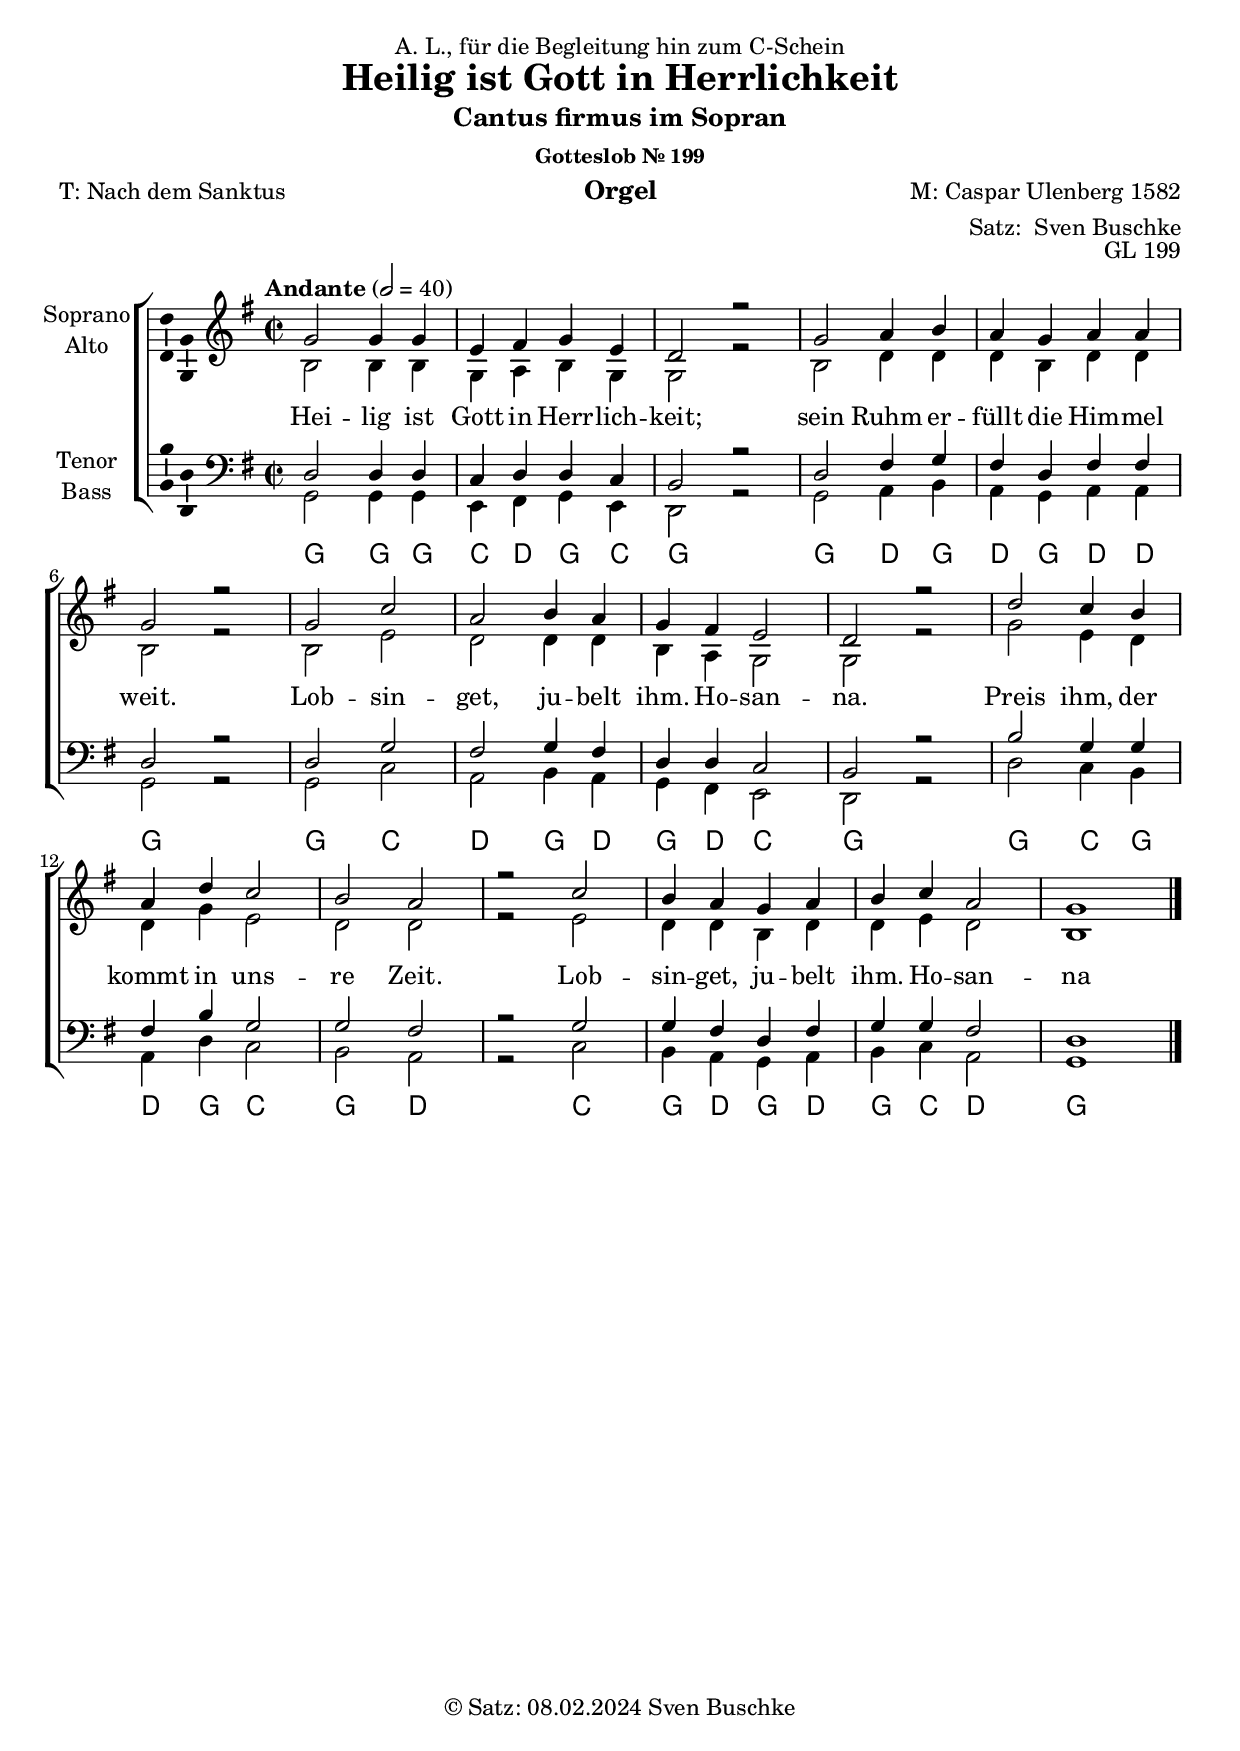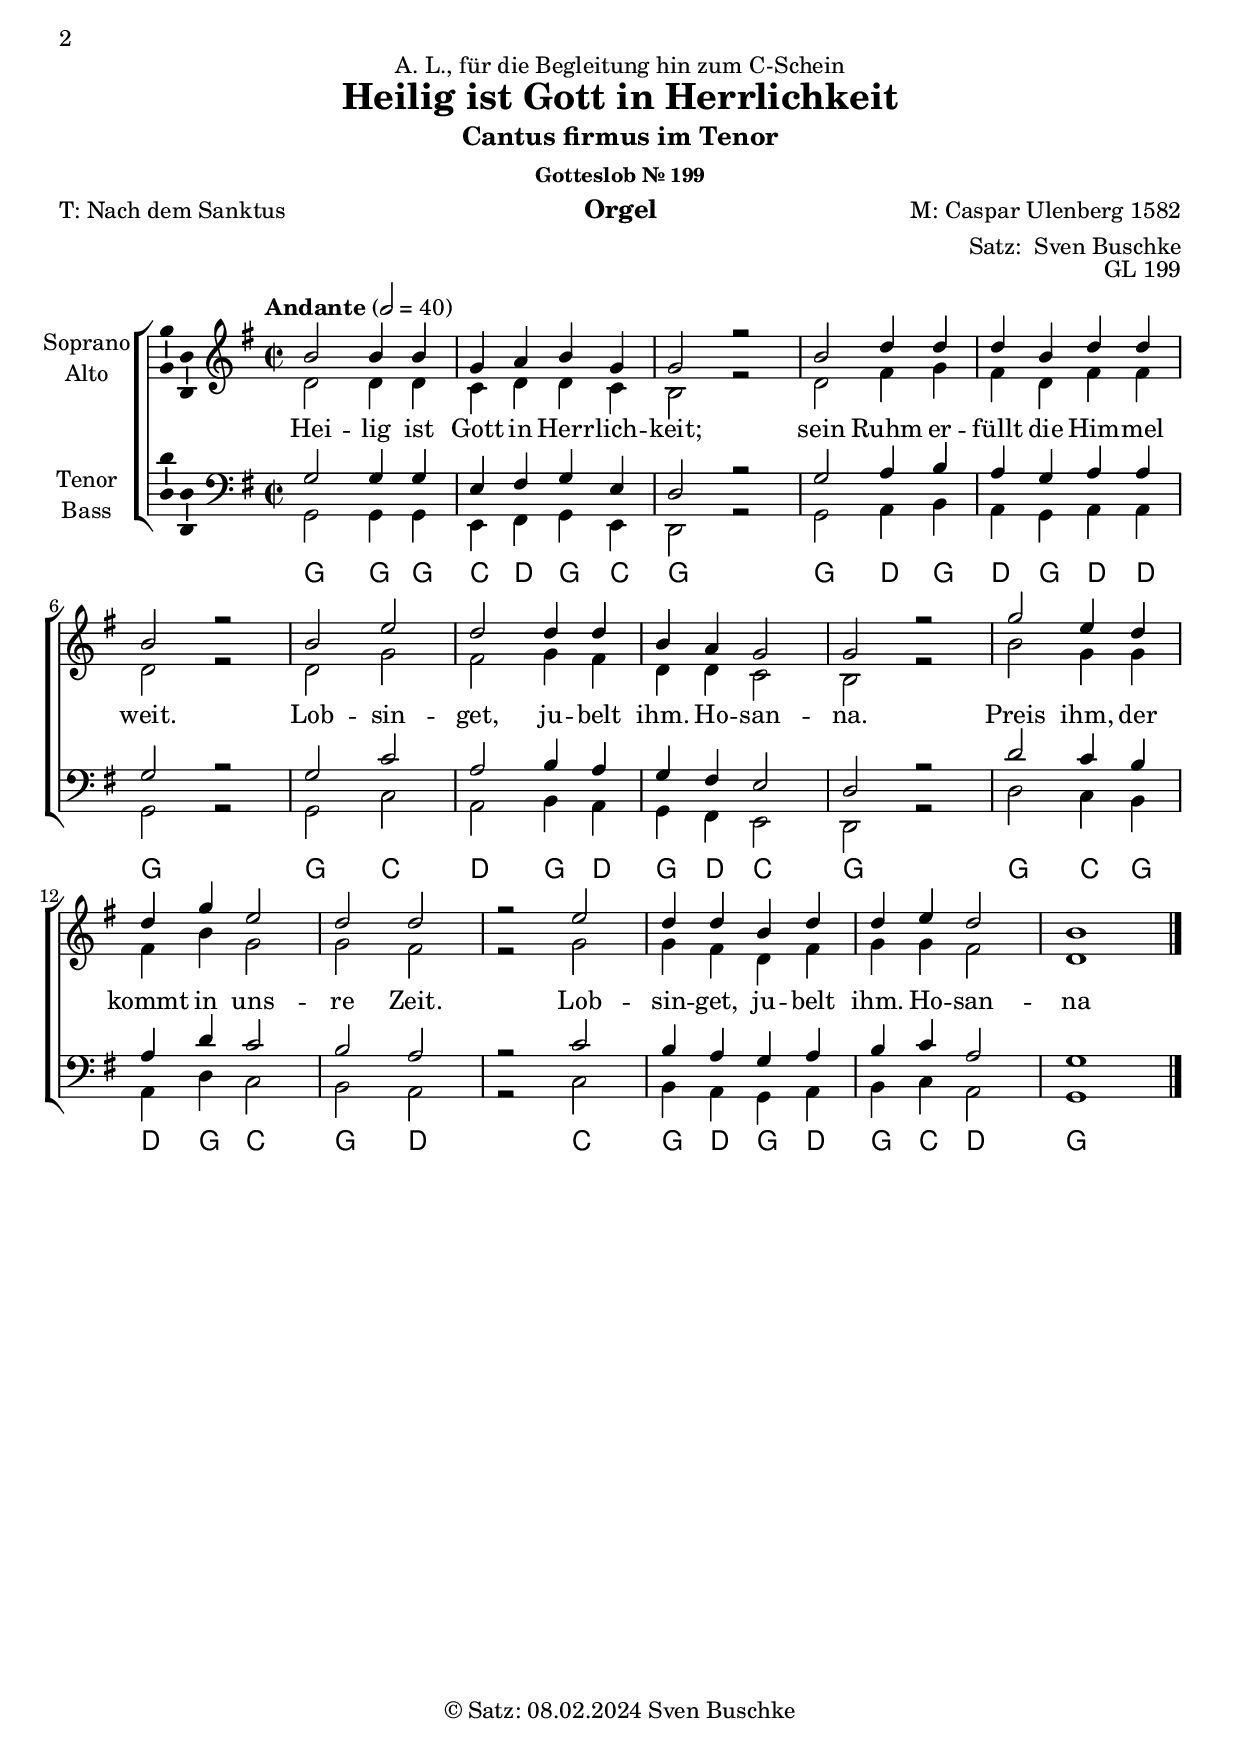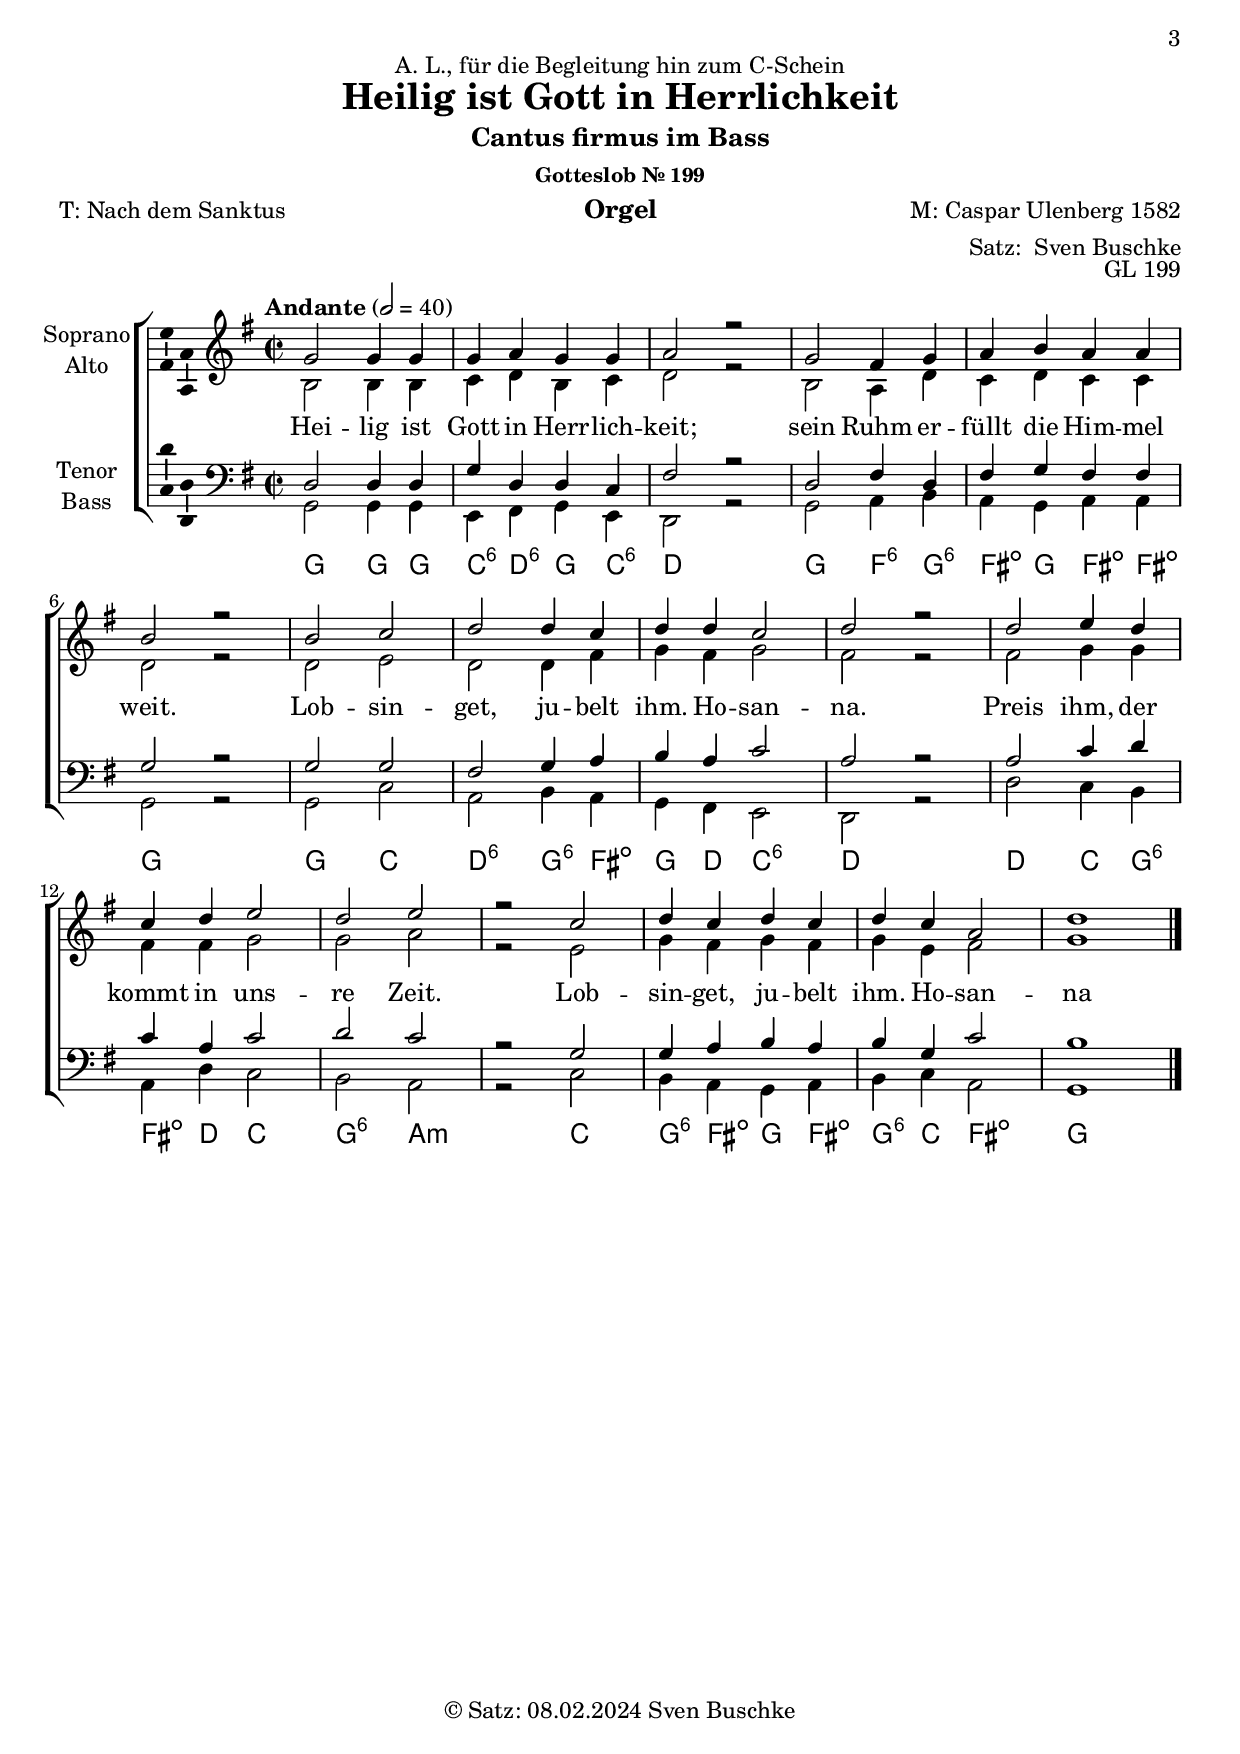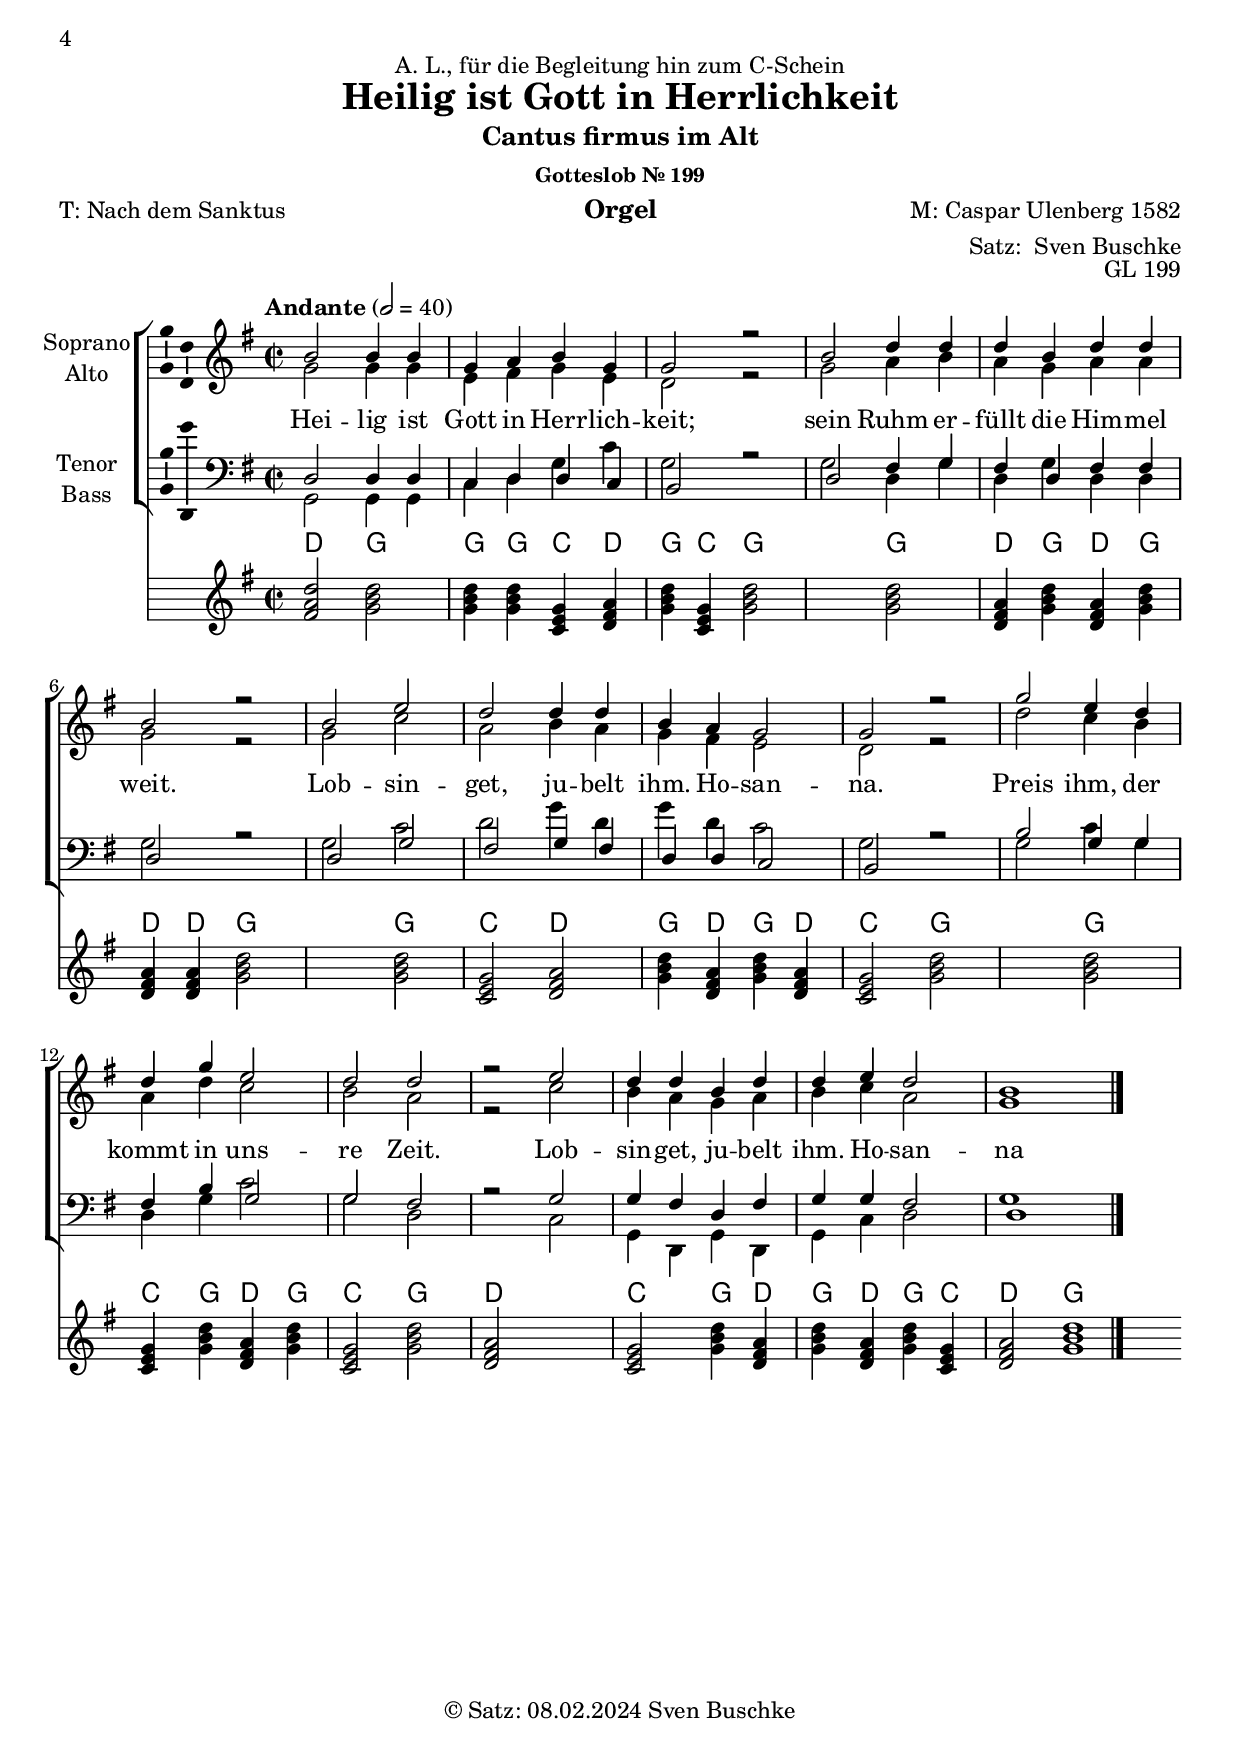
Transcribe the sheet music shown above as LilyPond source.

\version "2.24.1"
\language "english"

\include "predefined-guitar-fretboards.ly"

\header {
  dedication = "A. L., für die Begleitung hin zum C-Schein"
  title = "Heilig ist Gott in Herrlichkeit"
  subsubtitle = "Gotteslob Nr. 199"
  instrument = "Orgel"
  composer = "M: Caspar Ulenberg 1582"
  arranger = \markup { "Satz: " \with-url #"https://buschke.com" "Sven Buschke" }
  poet = "T: Nach dem Sanktus"
  meter = ""
  piece = ""
  opus = "GL 199"
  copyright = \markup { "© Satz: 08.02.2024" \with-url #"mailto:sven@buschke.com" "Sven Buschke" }
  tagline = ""
}

global = {
  \key g \major
  \time 2/2
  \tempo "Andante" 2=40
}

scoreASoprano = \relative c'' {
  \global
  % Music follows here.
  g2 g4 g e fs g e d2 r2
  g2 a4 b a g a a g2 r
  g c a b4 a g fs e2 d r
  d' c4 b a d c2 b a r
  c b4 a g a b c a2 g1
  \bar "|."
}

scoreAAlto = \relative c' {
  \global
  % Music follows here.
  b2 b4 b g a b g g2 r
  b d4 d d b d d b2 r
  b e d d4 d b a g2 g r
  g' e4 d d g e2 d d r
  e d4 d b d d e d2 b1
}

scoreATenor = \relative c' {
  \global
  % Music follows here.
  d,2 d4 d c d d c b2 r
  d fs4 g fs d fs fs d2 r
  d g fs g4 fs d d c2 b r
  b' g4 g fs b g2 g fs r
  g g4 fs d fs g g fs2 d1
}

scoreABass = \relative c {
  \global
  % Music follows here.
  g2 g4 g e fs g e d2 r2
  g2 a4 b a g a a g2 r
  g c a b4 a g fs e2 d r
  d' c4 b a d c2 b a r
  c b4 a g a b c a2 g1
}

scoreAVerse = \lyricmode {
  % Lyrics follow here.
  Hei -- lig ist Gott in Herr -- lich -- keit;
  sein Ruhm er -- füllt die Him -- mel weit.
  Lob -- sin -- get, ju -- belt ihm. Ho -- san -- na.
  Preis ihm, der kommt in uns -- re Zeit.
  Lob -- sin -- get, ju -- belt ihm. Ho -- san -- na
}

scoreAChordNames = \chordmode {
  \global
  \germanChords
  % Chords follow here.
  g2 g4 g c d g c g2 s
  g d4 g d g d d g2 s
  g c d g4 d g d c2 g s
  g c4 g d g c2 g d s
  c g4 d g d g c d2 g1
}

scoreAFigBass = \figuremode {
  \global
  % Figures follow here.
}

scoreAChoirPart = \new ChoirStaff <<
  \new Staff \with {
    midiInstrument = "choir aahs"
    instrumentName = \markup \center-column { "Soprano" "Alto" }
  } <<
    \new Voice = "soprano" \with {
      \consists "Ambitus_engraver"
    } { \voiceOne \scoreASoprano }
    \new Voice = "alto" \with {
      \consists "Ambitus_engraver"
      \override Ambitus #'X-offset = #2.0
    } { \voiceTwo \scoreAAlto }
  >>
  \new Lyrics \with {
    \override VerticalAxisGroup #'staff-affinity = #CENTER
  } \lyricsto "soprano" \scoreAVerse
  \new Staff \with {
    midiInstrument = "choir aahs"
    instrumentName = \markup \center-column { "Tenor" "Bass" }
  } <<
    \clef bass
    \new Voice = "tenor" \with {
      \consists "Ambitus_engraver"
    } { \voiceOne \scoreATenor }
    \new Voice = "bass" \with {
      \consists "Ambitus_engraver"
      \override Ambitus #'X-offset = #2.0
    } { \voiceTwo \scoreABass }
  >>
>>

scoreAChordsPart = <<
  \new ChordNames \scoreAChordNames
%   \scoreAChordNames
%   \new FretBoards \scoreAChordNames
>>

scoreABassFiguresPart = \new FiguredBass \with {
  useBassFigureExtenders = ##t
} \scoreAFigBass

\bookpart {
  \header {
      subtitle = "Cantus firmus im Sopran"
  }
  \score {
    <<
      \scoreAChoirPart
      \scoreAChordsPart
      \scoreABassFiguresPart
    >>
    \layout { }
    \midi {
      \tempo 4=100
    }
  }
}

scoreBSoprano = \relative c'' {
  \global
  % Music follows here.
  b2 b4 b g a b g g2 r
  b d4 d d b d d b2 r
  b e d d4 d b a g2 g r
  g' e4 d d g e2 d d r
  e d4 d b d d e d2 b1
  \bar "|."
}

scoreBAlto = \relative c' {
  \global
  % Music follows here.
  d2 d4 d c d d c b2 r
  d fs4 g fs d fs fs d2 r
  d g fs g4 fs d d c2 b r
  b' g4 g fs b g2 g fs r
  g g4 fs d fs g g fs2 d1
}

scoreBTenor = \relative c' {
  \global
  % Music follows here.
  g2 g4 g e fs g e d2 r2
  g2 a4 b a g a a g2 r
  g c a b4 a g fs e2 d r
  d' c4 b a d c2 b a r
  c b4 a g a b c a2 g1
}

scoreBBass = \relative c {
  \global
  % Music follows here.
  g2 g4 g e fs g e d2 r2
  g2 a4 b a g a a g2 r
  g c a b4 a g fs e2 d r
  d' c4 b a d c2 b a r
  c b4 a g a b c a2 g1
}

scoreBVerse = \lyricmode {
  % Lyrics follow here.
  Hei -- lig ist Gott in Herr -- lich -- keit;
  sein Ruhm er -- füllt die Him -- mel weit.
  Lob -- sin -- get, ju -- belt ihm. Ho -- san -- na.
  Preis ihm, der kommt in uns -- re Zeit.
  Lob -- sin -- get, ju -- belt ihm. Ho -- san -- na
}

scoreBChordNames = \chordmode {
  \global
  \germanChords
  % Chords follow here.
  g2 g4 g c d g c g2 s
  g d4 g d g d d g2 s
  g c d g4 d g d c2 g s
  g c4 g d g c2 g d s
  c g4 d g d g c d2 g1
}

scoreBFigBass = \figuremode {
  \global
  % Figures follow here.
}

scoreBChoirPart = \new ChoirStaff <<
  \new Staff \with {
    midiInstrument = "choir aahs"
    instrumentName = \markup \center-column { "Soprano" "Alto" }
  } <<
    \new Voice = "soprano" \with {
      \consists "Ambitus_engraver"
    } { \voiceOne \scoreBSoprano }
    \new Voice = "alto" \with {
      \consists "Ambitus_engraver"
      \override Ambitus #'X-offset = #2.0
    } { \voiceTwo \scoreBAlto }
  >>
  \new Lyrics \with {
    \override VerticalAxisGroup #'staff-affinity = #CENTER
  } \lyricsto "soprano" \scoreBVerse
  \new Staff \with {
    midiInstrument = "choir aahs"
    instrumentName = \markup \center-column { "Tenor" "Bass" }
  } <<
    \clef bass
    \new Voice = "tenor" \with {
      \consists "Ambitus_engraver"
    } { \voiceOne \scoreBTenor }
    \new Voice = "bass" \with {
      \consists "Ambitus_engraver"
      \override Ambitus #'X-offset = #2.0
    } { \voiceTwo \scoreBBass }
  >>
>>

scoreBChordsPart = <<
  \new ChordNames \scoreBChordNames
%   \scoreBChordNames
%   \new FretBoards \scoreBChordNames
>>

scoreBBassFiguresPart = \new FiguredBass \with {
  useBassFigureExtenders = ##t
} \scoreBFigBass

\bookpart {
  \header {
      subtitle = "Cantus firmus im Tenor"
  }
  \score {
    <<
      \scoreBChoirPart
      \scoreBChordsPart
      \scoreBBassFiguresPart
    >>
    \layout { }
    \midi {
      \tempo 4=100
    }
  }
}

scoreCSoprano = \relative c'' {
  \global
  % Music follows here.
  g2 g4 g g a g g a2 r2
  g2 fs4 g a b a a b2 r
  b c d d4 c d d c2 d r
  d e4 d c d e2 d e r
  c d4 c d c d c a2 d1
  \bar "|."
}

scoreCAlto = \relative c' {
  \global
  % Music follows here.
  b2 b4 b c d b c d2 r
  b a4 d c d c c d2 r
  d e d d4 fs g fs g2 fs r
  fs g4 g fs fs g2 g a r
  e g4 fs g fs g e fs2 g1   
}

scoreCTenor = \relative c' {
  \global
  % Music follows here.
  d,2 d4 d g d d c fs2 r
  d fs4 d fs g fs fs g2 r
  g g fs g4 a b a c2 a r
  a c4 d c a c2 d c r
  g g4 a b a b g c2 b1    
}

scoreCBass = \relative c {
  \global
  % Music follows here.
  g2 g4 g e fs g e d2 r2
  g2 a4 b a g a a g2 r
  g c a b4 a g fs e2 d r
  d' c4 b a d c2 b a r
  c b4 a g a b c a2 g1
}

scoreCVerse = \lyricmode {
  % Lyrics follow here.
  Hei -- lig ist Gott in Herr -- lich -- keit;
  sein Ruhm er -- füllt die Him -- mel weit.
  Lob -- sin -- get, ju -- belt ihm. Ho -- san -- na.
  Preis ihm, der kommt in uns -- re Zeit.
  Lob -- sin -- get, ju -- belt ihm. Ho -- san -- na
}

scoreCChordNames = \chordmode {
  \global
  \germanChords
  % Chords follow here.
  g2 g4 g c:6 d:6 g c:6 d2 s
  g f4:6 g:6 fs:dim g fs:dim fs:dim g2 s
  g c d:6 g4:6 fs:dim g d c2:6 d s
  d c4 g:6 fs:dim d c2 g:6 a:min s
  c g4:6 fs:dim g fs:dim g:6 c fs2:dim g1
}

scoreCFigBass = \figuremode {
  \global
  % Figures follow here.
}

scoreCChoirPart = \new ChoirStaff <<
  \new Staff \with {
    midiInstrument = "choir aahs"
    instrumentName = \markup \center-column { "Soprano" "Alto" }
  } <<
    \new Voice = "soprano" \with {
      \consists "Ambitus_engraver"
    } { \voiceOne \scoreCSoprano }
    \new Voice = "alto" \with {
      \consists "Ambitus_engraver"
      \override Ambitus #'X-offset = #2.0
    } { \voiceTwo \scoreCAlto }
  >>
  \new Lyrics \with {
    \override VerticalAxisGroup #'staff-affinity = #CENTER
  } \lyricsto "soprano" \scoreCVerse
  \new Staff \with {
    midiInstrument = "choir aahs"
    instrumentName = \markup \center-column { "Tenor" "Bass" }
  } <<
    \clef bass
    \new Voice = "tenor" \with {
      \consists "Ambitus_engraver"
    } { \voiceOne \scoreCTenor }
    \new Voice = "bass" \with {
      \consists "Ambitus_engraver"
      \override Ambitus #'X-offset = #2.0
    } { \voiceTwo \scoreCBass }
  >>
>>

scoreCChordsPart = <<
  \new ChordNames \scoreCChordNames
%  \scoreCChordNames
%   \new FretBoards \scoreCChordNames
>>

scoreCBassFiguresPart = \new FiguredBass \with {
  useBassFigureExtenders = ##t
} \scoreCFigBass

\bookpart {
  \header {
      subtitle = "Cantus firmus im Bass"
  }
  \score {
    <<
      \scoreCChoirPart
      \scoreCChordsPart
      \scoreCBassFiguresPart
    >>
    \layout { }
    \midi {
      \tempo 4=100
    }
  }
}

scoreDSoprano = \relative c'' {
  \global
  % Music follows here.
  b2 b4 b g a b g g2 r
  b d4 d d b d d b2 r
  b e d d4 d b a g2 g r
  g' e4 d d g e2 d d r
  e d4 d b d d e d2 b1
  \bar "|."
}

scoreDAlto = \relative c' {
  \global
  % Music follows here.
  g'2 g4 g e fs g e d2 r2
  g2 a4 b a g a a g2 r
  g c a b4 a g fs e2 d r
  d' c4 b a d c2 b a r
  c b4 a g a b c a2 g1
}

scoreDTenor = \relative c' {
  \global
  % Music follows here.
  d,2 d4 d c d d c b2 r
  d fs4 g fs d fs fs d2 r
  d g fs g4 fs d d c2 b r
  b' g4 g fs b g2 g fs r
  g g4 fs d fs g g fs2 d1
}

scoreDBass = \relative c {
  \global
  % Music follows here.
  g2 g4 g c d g c g2 s
  g d4 g d g d d g2 s
  g c d g4 d g d c2 g s
  g c4 g d g c2 g d s
  c g4 d g d g c d2 g1
}

scoreDVerse = \lyricmode {
  % Lyrics follow here.
  Hei -- lig ist Gott in Herr -- lich -- keit;
  sein Ruhm er -- füllt die Him -- mel weit.
  Lob -- sin -- get, ju -- belt ihm. Ho -- san -- na.
  Preis ihm, der kommt in uns -- re Zeit.
  Lob -- sin -- get, ju -- belt ihm. Ho -- san -- na
}

scoreDChordNames = \chordmode {
  \global
  \germanChords
  % Chords follow here.
  \invertChords 1 d2 g2 g4 g c d g c g2 s
  g d4 g d g d d g2 s
  g c d g4 d g d c2 g s
  g c4 g d g c2 g d s
  c g4 d g d g c d2 g1
}

scoreDFigBass = \figuremode {
  \global
  % Figures follow here.
}

scoreDChoirPart = \new ChoirStaff <<
  \new Staff \with {
    midiInstrument = "choir aahs"
    instrumentName = \markup \center-column { "Soprano" "Alto" }
  } <<
    \new Voice = "soprano" \with {
      \consists "Ambitus_engraver"
    } { \voiceOne \scoreDSoprano }
    \new Voice = "alto" \with {
      \consists "Ambitus_engraver"
      \override Ambitus #'X-offset = #2.0
    } { \voiceTwo \scoreDAlto }
  >>
  \new Lyrics \with {
    \override VerticalAxisGroup #'staff-affinity = #CENTER
  } \lyricsto "soprano" \scoreDVerse
  \new Staff \with {
    midiInstrument = "choir aahs"
    instrumentName = \markup \center-column { "Tenor" "Bass" }
  } <<
    \clef bass
    \new Voice = "tenor" \with {
      \consists "Ambitus_engraver"
    } { \voiceOne \scoreDTenor }
    \new Voice = "bass" \with {
      \consists "Ambitus_engraver"
      \override Ambitus #'X-offset = #2.0
    } { \voiceTwo \scoreDBass }
  >>
>>

scoreDChordsPart = <<
  \new ChordNames \scoreDChordNames
   \scoreDChordNames
%   \new FretBoards \scoreDChordNames
>>

scoreDBassFiguresPart = \new FiguredBass \with {
  useBassFigureExtenders = ##t
} \scoreDFigBass

\bookpart {
  \header {
      subtitle = "Cantus firmus im Alt"
  }
  \score {
    <<
      \scoreDChoirPart
      \scoreDChordsPart
      \scoreDBassFiguresPart
    >>
    \layout { }
    \midi {
      \tempo 4=100
    }
  }
}